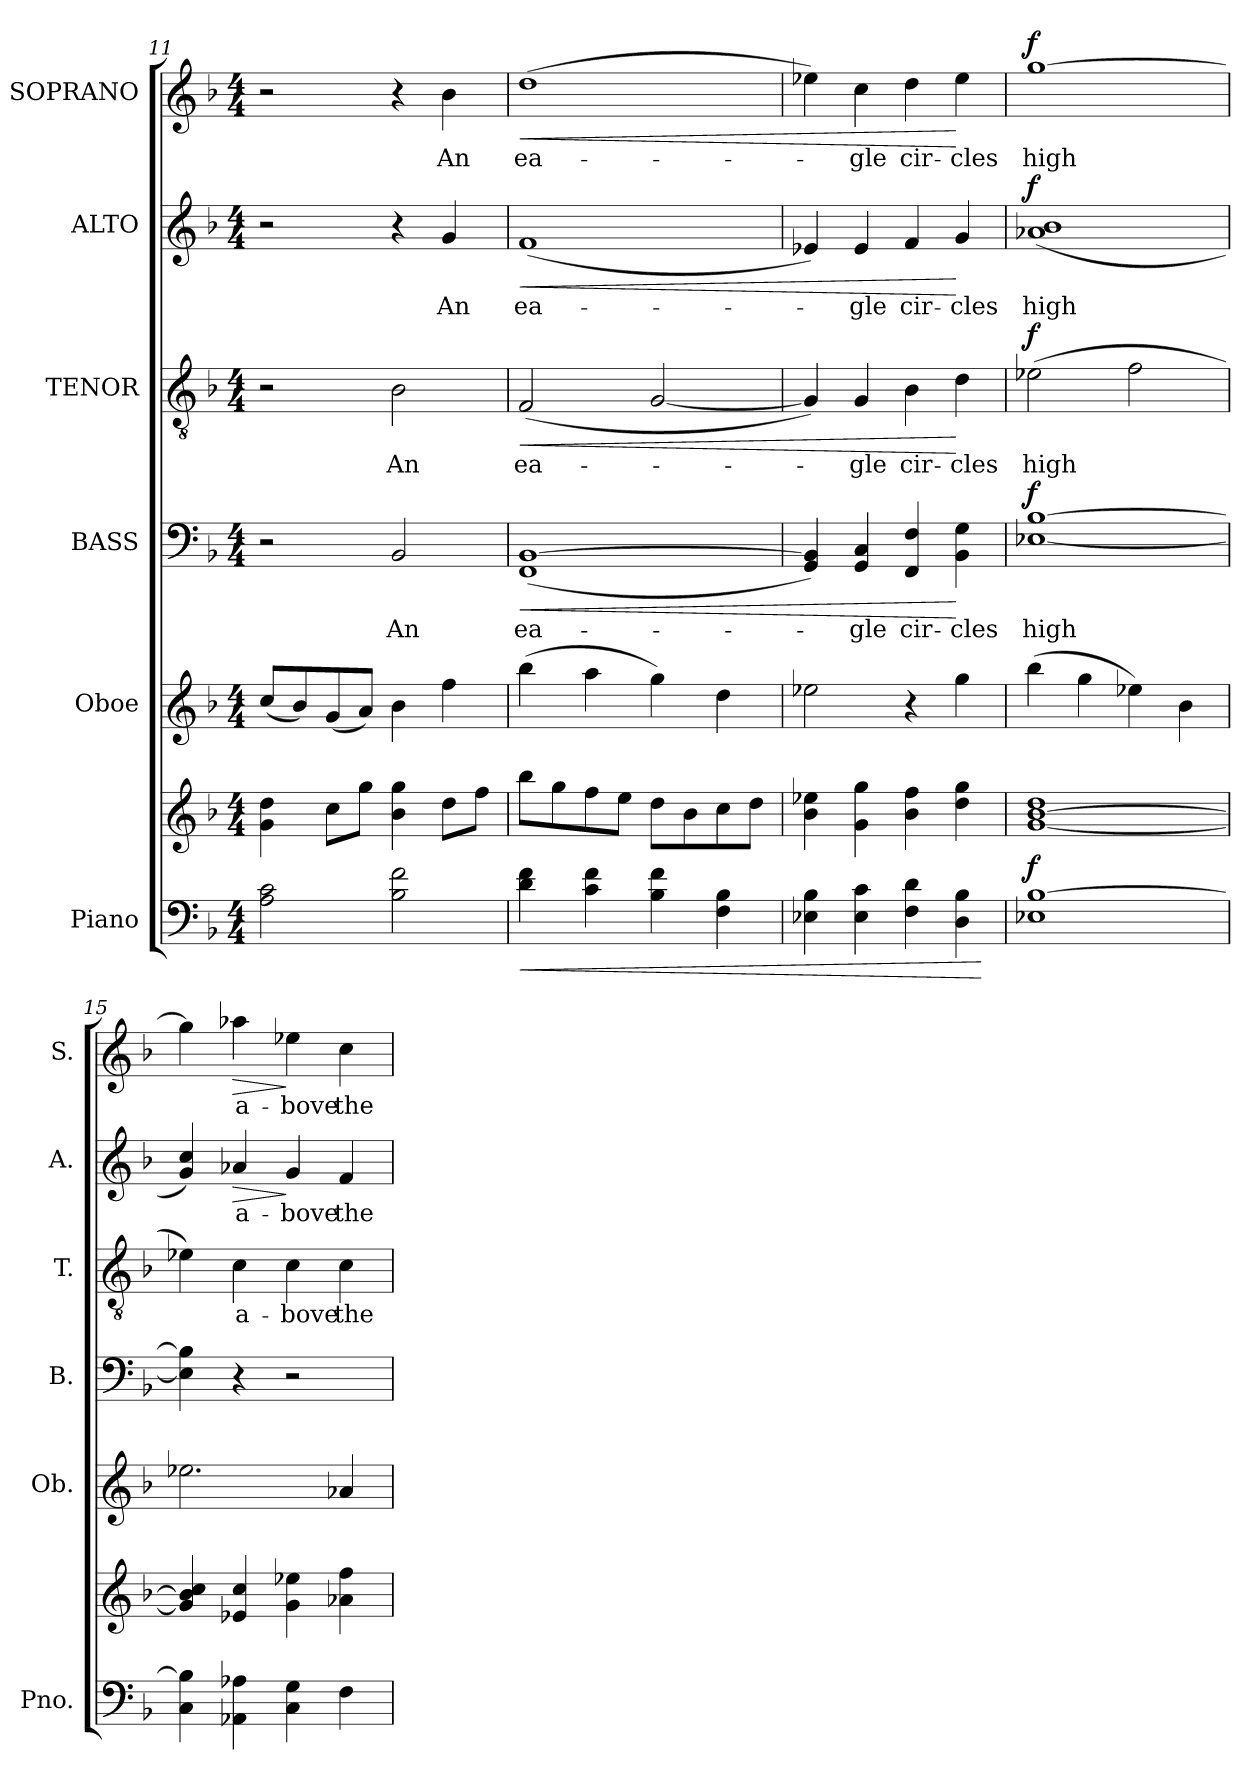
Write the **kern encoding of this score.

**kern	**kern	**dynam	**kern	**kern	**text	**dynam	**kern	**text	**dynam	**kern	**text	**dynam	**kern	**text	**dynam
*part6	*part6	*part6	*part5	*part4	*part4	*part4	*part3	*part3	*part3	*part2	*part2	*part2	*part1	*part1	*part1
*staff7	*staff6	*staff6/7	*staff5	*staff4	*staff4	*staff4	*staff3	*staff3	*staff3	*staff2	*staff2	*staff2	*staff1	*staff1	*staff1
*I"Piano	*	*	*I"Oboe	*I"BASS	*	*	*I"TENOR	*	*	*I"ALTO	*	*	*I"SOPRANO	*	*
*I'Pno.	*	*	*I'Ob.	*I'B.	*	*	*I'T.	*	*	*I'A.	*	*	*I'S.	*	*
*clefF4	*clefG2	*	*clefG2	*clefF4	*	*	*clefGv2	*	*	*clefG2	*	*	*clefG2	*	*
*	*	*	*	*	*	*	*ITrd7c12	*	*	*	*	*	*	*	*
*k[b-]	*k[b-]	*	*k[b-]	*k[b-]	*	*	*k[b-]	*	*	*k[b-]	*	*	*k[b-]	*	*
*F:	*F:	*	*F:	*F:	*	*	*F:	*	*	*F:	*	*	*F:	*	*
*M4/4	*M4/4	*	*M4/4	*M4/4	*	*	*M4/4	*	*	*M4/4	*	*	*M4/4	*	*
=11	=11	=11	=11	=11	=11	=11	=11	=11	=11	=11	=11	=11	=11	=11	=11
2Ai\ 2ci	4gi\ 4ddi	.	(8cci/L	2r	.	.	2r	.	.	2r	.	.	2r	.	.
.	.	.	8b-i/)	.	.	.	.	.	.	.	.	.	.	.	.
.	8cci\L	.	(8gi/	.	.	.	.	.	.	.	.	.	.	.	.
.	8ggi\J	.	8ai/J)	.	.	.	.	.	.	.	.	.	.	.	.
!	!	!	!	!	!LO:LY:b:color=#000000	!	!	!	!	!	!	!	!	!	!
!	!	!	!	!	!	!	!	!LO:LY:b:color=#000000	!	!	!	!	!	!	!
2B-i\ 2fi	4b-i\ 4ggi	.	4b-i\	2BB-i/	An	.	2BB-i\	An	.	4r	.	.	4r	.	.
!	!	!	!	!	!	!	!	!	!	!	!LO:LY:b:color=#000000	!	!	!	!
!	!	!	!	!	!	!	!	!	!	!	!	!	!	!LO:LY:b:color=#000000	!
.	8ddi\L	.	4ffi\	.	.	.	.	.	.	4gi/	An	.	4b-i\	An	.
.	8ffi\J	.	.	.	.	.	.	.	.	.	.	.	.	.	.
=12	=12	=12	=12	=12	=12	=12	=12	=12	=12	=12	=12	=12	=12	=12	=12
!	!	!LO:HP:b=2	!	!	!	!	!	!	!	!	!	!	!	!	!
!	!	!	!	!	!LO:LY:b:color=#000000	!LO:HP:b	!	!	!	!	!	!	!	!	!
!	!	!	!	!	!	!	!	!LO:LY:b:color=#000000	!LO:HP:b	!	!	!	!	!	!
!	!	!	!	!	!	!	!	!	!	!	!LO:LY:b:color=#000000	!LO:HP:b	!	!	!
!	!	!	!	!	!	!	!	!	!	!	!	!	!	!LO:LY:b:color=#000000	!LO:HP:b
4di\ 4fi	8bb-i\L	<	(4bb-i\	(1FFi [>1BB-i	ea-	<	(2FFi/	ea-	<	(1fi	ea-	<	(1ddi	ea-	<
.	8ggi\	.	.	.	.	.	.	.	.	.	.	.	.	.	.
4ci\ 4fi	8ffi\	.	4aai\	.	.	.	.	.	.	.	.	.	.	.	.
.	8eei\J	.	.	.	.	.	.	.	.	.	.	.	.	.	.
4B-i\ 4fi	8ddi\L	.	4ggi\)	.	.	.	[<2GGi/	.	.	.	.	.	.	.	.
.	8b-i\	.	.	.	.	.	.	.	.	.	.	.	.	.	.
4Fi\ 4B-i	8cci\	.	4ddi\	.	.	.	.	.	.	.	.	.	.	.	.
.	8ddi\J	.	.	.	.	.	.	.	.	.	.	.	.	.	.
!!LO:PB:g=z
=13	=13	=13	=13	=13	=13	=13	=13	=13	=13	=13	=13	=13	=13	=13	=13
4E-Xi\ 4B-i	4b-i\ 4ee-Xi	.	2ee-Xi\	4GGi/ 4BB-i])	.	.	4GGi/])	.	.	4e-Xi/)	.	.	4ee-Xi\)	.	.
!	!	!	!	!	!LO:LY:b:color=#000000	!	!	!	!	!	!	!	!	!	!
!	!	!	!	!	!	!	!	!LO:LY:b:color=#000000	!	!	!	!	!	!	!
!	!	!	!	!	!	!	!	!	!	!	!LO:LY:b:color=#000000	!	!	!	!
!	!	!	!	!	!	!	!	!	!	!	!	!	!	!LO:LY:b:color=#000000	!
4E-i\ 4ci	4gi\ 4ggi	.	.	4GGi/ 4Ci	-gle	.	4GGi/	-gle	.	4e-i/	-gle	.	4cci\	-gle	.
!	!	!	!	!	!LO:LY:b:color=#000000	!	!	!	!	!	!	!	!	!	!
!	!	!	!	!	!	!	!	!LO:LY:b:color=#000000	!	!	!	!	!	!	!
!	!	!	!	!	!	!	!	!	!	!	!LO:LY:b:color=#000000	!	!	!	!
!	!	!	!	!	!	!	!	!	!	!	!	!	!	!LO:LY:b:color=#000000	!
4Fi\ 4di	4b-i\ 4ffi	.	4r	4FFi/ 4Fi	cir-	.	4BB-i\	cir-	.	4fi/	cir-	.	4ddi\	cir-	.
!	!	!	!	!	!LO:LY:b:color=#000000	!	!	!	!	!	!	!	!	!	!
!	!	!	!	!	!	!	!	!LO:LY:b:color=#000000	!	!	!	!	!	!	!
!	!	!	!	!	!	!	!	!	!	!	!LO:LY:b:color=#000000	!	!	!	!
!	!	!	!	!	!	!	!	!	!	!	!	!	!	!LO:LY:b:color=#000000	!
4Di\ 4B-i	4ddi\ 4ggi	.	4ggi\	4BB-i\ 4Gi	-cles	[	4Di\	-cles	[	4gi/	-cles	[	4ee-i\	-cles	[
.	.	[	.	.	.	.	.	.	.	.	.	.	.	.	.
=14	=14	=14	=14	=14	=14	=14	=14	=14	=14	=14	=14	=14	=14	=14	=14
!	!	!	!	!	!LO:LY:b:color=#000000	!	!	!	!	!	!	!	!	!	!
!	!	!	!	!	!	!	!	!LO:LY:b:color=#000000	!	!	!	!	!	!	!
!	!	!	!	!	!	!	!	!	!	!	!LO:LY:b:color=#000000	!	!	!	!
!	!	!	!	!	!	!	!	!	!	!	!	!	!	!LO:LY:b:color=#000000	!
1E-Xi [>1B-i	[<1gi [>1b-i 1ddi	f	(4bb-i\	[<1E-Xi [>1B-i	high	f	(2E-Xi\	high	f	(1a-Xi 1b-i	high	f	[>1ggi	high	f
.	.	.	4ggi\	.	.	.	.	.	.	.	.	.	.	.	.
.	.	.	4ee-Xi\)	.	.	.	2Fi\	.	.	.	.	.	.	.	.
.	.	.	4b-i\	.	.	.	.	.	.	.	.	.	.	.	.
=15	=15	=15	=15	=15	=15	=15	=15	=15	=15	=15	=15	=15	=15	=15	=15
4Ci\ 4B-i]	4gi/] 4b-i] 4cci	.	2.ee-Xi\	4E-i\] 4B-i]	.	.	4E-Xi\)	.	.	4gi/ 4cci)	.	.	4ggi\]	.	.
!	!	!	!	!	!	!	!	!LO:LY:b:color=#000000	!	!	!	!	!	!	!
!	!	!	!	!	!	!	!	!	!	!	!LO:LY:b:color=#000000	!LO:HP:b	!	!	!
!	!	!	!	!	!	!	!	!	!	!	!	!	!	!LO:LY:b:color=#000000	!LO:HP:b
4AA-Xi\ 4A-Xi	4e-Xi/ 4cci	.	.	4r	.	.	4Ci\	a-	.	4a-Xi/	a-	>	4aa-Xi\	a-	>
!	!	!	!	!	!	!	!	!LO:LY:b:color=#000000	!	!	!	!	!	!	!
!	!	!	!	!	!	!	!	!	!	!	!LO:LY:b:color=#000000	!	!	!	!
!	!	!	!	!	!	!	!	!	!	!	!	!	!	!LO:LY:b:color=#000000	!
4Ci\ 4Gi	4gi\ 4ee-Xi	.	.	2r	.	.	4Ci\	-bove	.	4gi/	-bove	]	4ee-Xi\	-bove	]
!	!	!	!	!	!	!	!	!LO:LY:b:color=#000000	!	!	!	!	!	!	!
!	!	!	!	!	!	!	!	!	!	!	!LO:LY:b:color=#000000	!	!	!	!
!	!	!	!	!	!	!	!	!	!	!	!	!	!	!LO:LY:b:color=#000000	!
4Fi\	4a-Xi\ 4ffi	.	4a-Xi/	.	.	.	4Ci\	the	.	4fi/	the	.	4cci\	the	.
=	=	=	=	=	=	=	=	=	=	=	=	=	=	=	=
*-	*-	*-	*-	*-	*-	*-	*-	*-	*-	*-	*-	*-	*-	*-	*-
